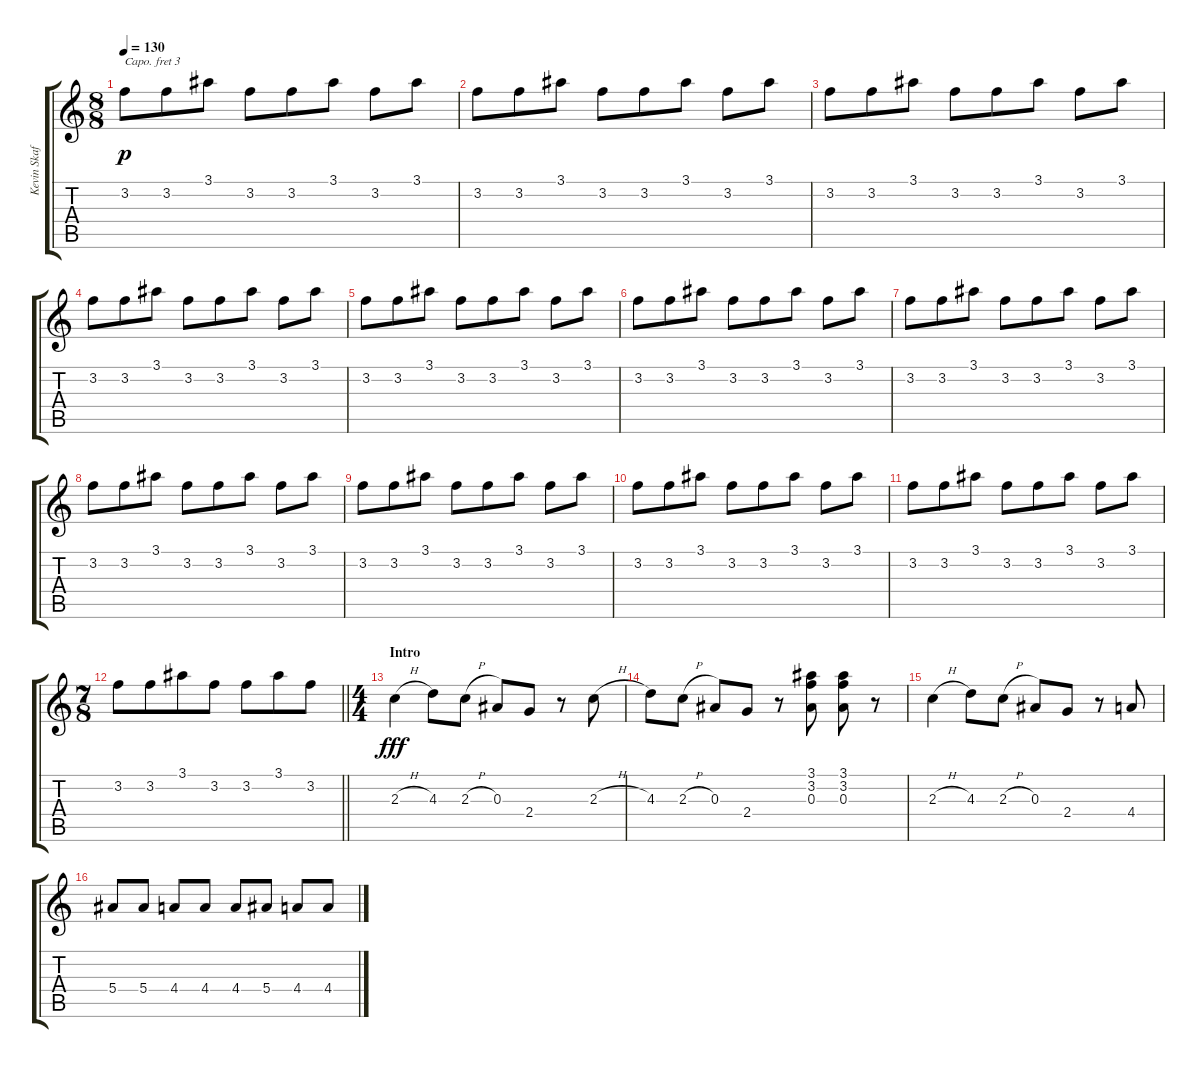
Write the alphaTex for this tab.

\track ("Kevin Skaff Acoustic" "Kevin Skaf") {instrument acousticguitarsteel}
\staff {score tabs}
\capo 3
\tuning (E4 B3 G3 D3 A2 E2) {hide}
\ts (8 8)
\tempo 130
\clef g2
\ks c
3.2.8{dy p} 3.2.8 3.1.8 3.2.8 3.2.8 3.1.8 3.2.8 3.1.8 |
3.2.8 3.2.8 3.1.8 3.2.8 3.2.8 3.1.8 3.2.8 3.1.8 |
3.2.8 3.2.8 3.1.8 3.2.8 3.2.8 3.1.8 3.2.8 3.1.8 |
3.2.8 3.2.8 3.1.8 3.2.8 3.2.8 3.1.8 3.2.8 3.1.8 |
3.2.8 3.2.8 3.1.8 3.2.8 3.2.8 3.1.8 3.2.8 3.1.8 |
3.2.8 3.2.8 3.1.8 3.2.8 3.2.8 3.1.8 3.2.8 3.1.8 |
3.2.8 3.2.8 3.1.8 3.2.8 3.2.8 3.1.8 3.2.8 3.1.8 |
3.2.8 3.2.8 3.1.8 3.2.8 3.2.8 3.1.8 3.2.8 3.1.8 |
3.2.8 3.2.8 3.1.8 3.2.8 3.2.8 3.1.8 3.2.8 3.1.8 |
3.2.8 3.2.8 3.1.8 3.2.8 3.2.8 3.1.8 3.2.8 3.1.8 |
3.2.8 3.2.8 3.1.8 3.2.8 3.2.8 3.1.8 3.2.8 3.1.8 |
\ts (7 8)
\barLineRight lightlight
3.2.8 3.2.8 3.1.8 3.2.8 3.2.8 3.1.8 3.2.8 |
\ts (4 4)
\section ("" "Intro")
2.3{h}.4{dy fff} 4.3.8 2.3{h}.8 0.3.8 2.4.8 r.8 2.3{h}.8 |
4.3.8 2.3{h}.8 0.3.8 2.4.8 r.8 (3.1 3.2 0.3).8 (3.1 3.2 0.3).8 r.8 |
2.3{h}.4 4.3.8 2.3{h}.8 0.3.8 2.4.8 r.8 4.4.8 |
5.4.8 5.4.8 4.4.8 4.4.8 4.4.8 5.4.8 4.4.8 4.4.8
